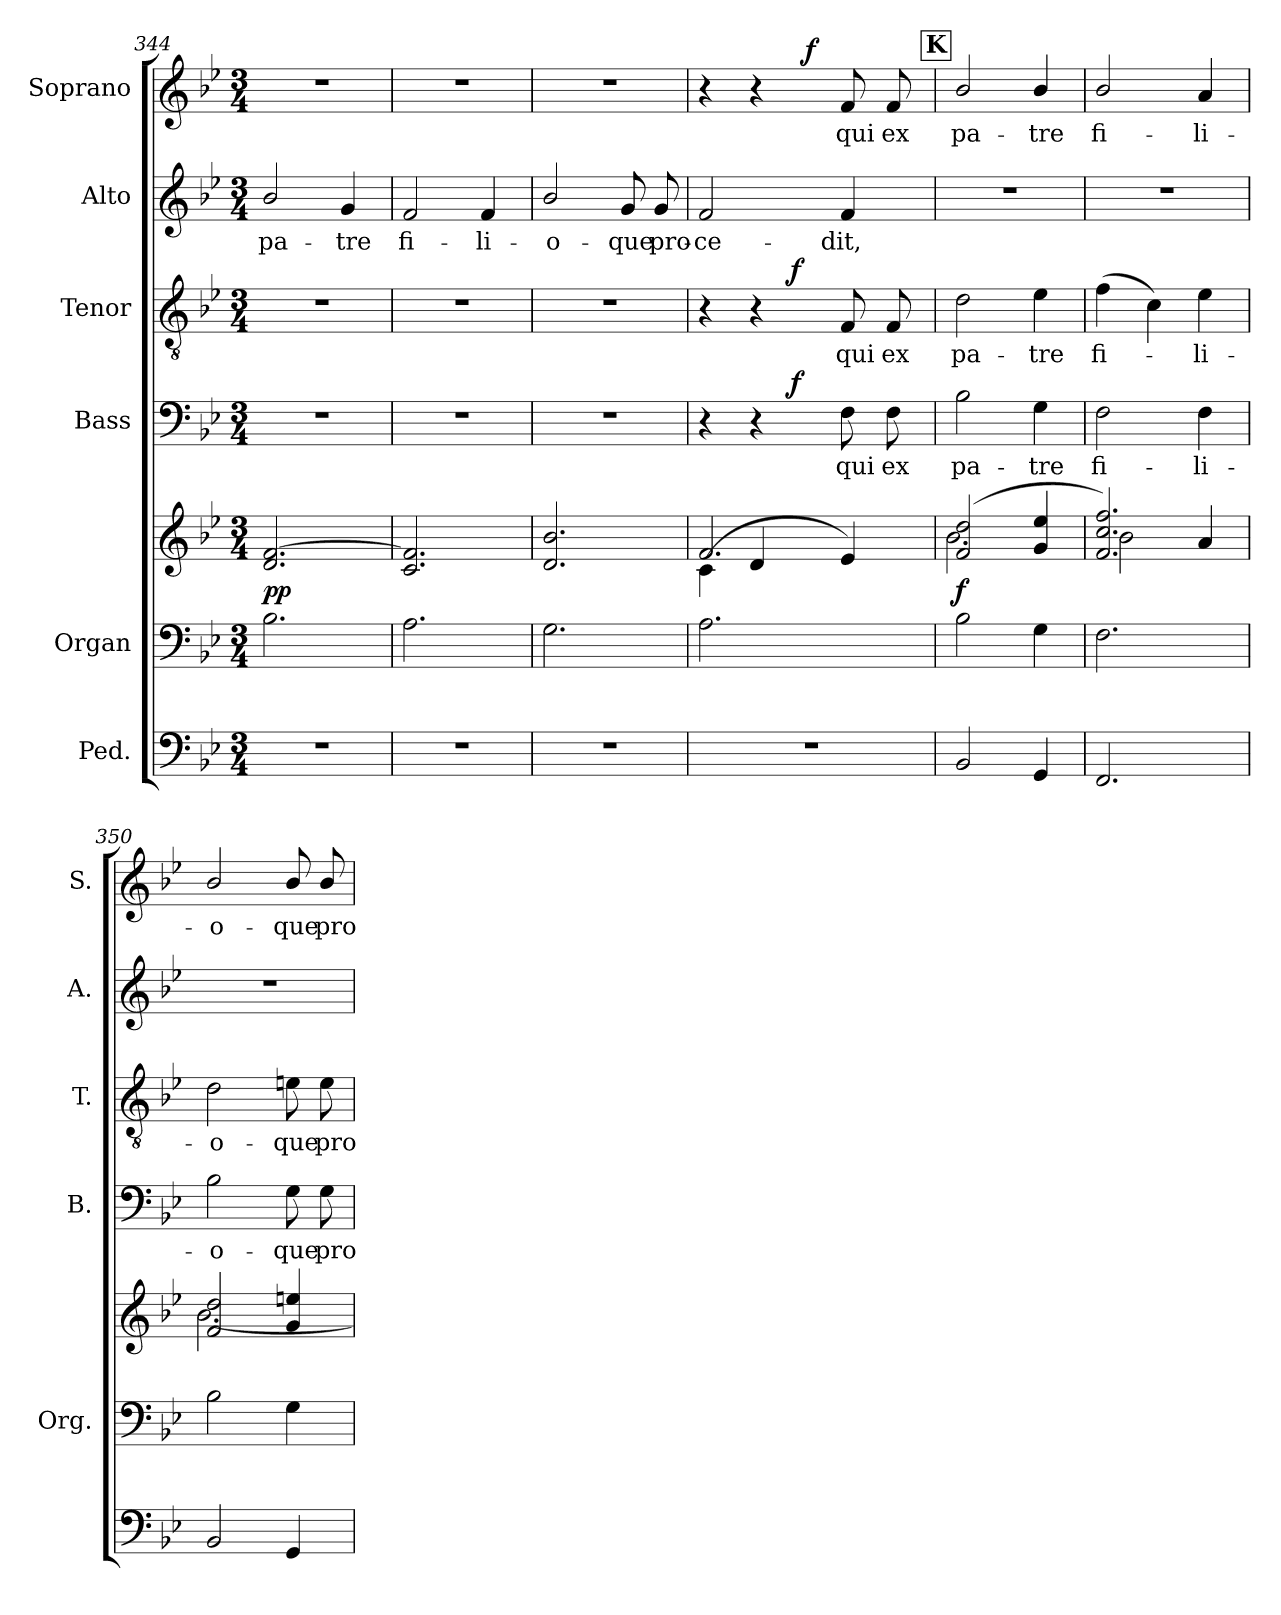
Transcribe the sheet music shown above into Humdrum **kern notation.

**kern	**kern	**kern	**dynam	**kern	**text	**dynam	**kern	**text	**dynam	**kern	**text	**kern	**text	**dynam
*part6	*part5	*part5	*part5	*part4	*part4	*part4	*part3	*part3	*part3	*part2	*part2	*part1	*part1	*part1
*staff7	*staff6	*staff5	*staff5/6	*staff4	*staff4	*staff4	*staff3	*staff3	*staff3	*staff2	*staff2	*staff1	*staff1	*staff1
*I"Ped.	*I"Organ	*	*	*I"Bass	*	*	*I"Tenor	*	*	*I"Alto	*	*I"Soprano	*	*
*	*I'Org.	*	*	*I'B.	*	*	*I'T.	*	*	*I'A.	*	*I'S.	*	*
*clefF4	*clefF4	*clefG2	*	*clefF4	*	*	*clefGv2	*	*	*clefG2	*	*clefG2	*	*
*	*	*	*	*	*	*	*ITrd7c12	*	*	*	*	*	*	*
*k[b-e-]	*k[b-e-]	*k[b-e-]	*	*k[b-e-]	*	*	*k[b-e-]	*	*	*k[b-e-]	*	*k[b-e-]	*	*
*B-:	*B-:	*B-:	*	*B-:	*	*	*B-:	*	*	*B-:	*	*B-:	*	*
*M3/4	*M3/4	*M3/4	*	*M3/4	*	*	*M3/4	*	*	*M3/4	*	*M3/4	*	*
=344	=344	=344	=344	=344	=344	=344	=344	=344	=344	=344	=344	=344	=344	=344
!LO:N:vis=1	!	!	!	!LO:N:vis=1	!	!	!LO:N:vis=1	!	!	!	!	!	!	!
!	!	!	!	!	!	!	!	!	!	!	!LO:LY:b:color=#000000	!LO:N:vis=1	!	!
2.r	2.B-i\	2.di/ [2.fi	pp	2.r	.	.	2.r	.	.	2b-i/	pa-	2.r	.	.
!	!	!	!	!	!	!	!	!	!	!	!LO:LY:b:color=#000000	!	!	!
.	.	.	.	.	.	.	.	.	.	4gi/	-tre	.	.	.
!!LO:LB:g=z
=345	=345	=345	=345	=345	=345	=345	=345	=345	=345	=345	=345	=345	=345	=345
!LO:N:vis=1	!	!	!	!LO:N:vis=1	!	!	!LO:N:vis=1	!	!	!	!	!	!	!
!	!	!	!	!	!	!	!	!	!	!	!LO:LY:b:color=#000000	!LO:N:vis=1	!	!
2.r	2.Ai\	2.ci/ 2.fi]	.	2.r	.	.	2.r	.	.	2fi/	fi-	2.r	.	.
!	!	!	!	!	!	!	!	!	!	!	!LO:LY:b:color=#000000	!	!	!
.	.	.	.	.	.	.	.	.	.	4fi/	-li-	.	.	.
=346	=346	=346	=346	=346	=346	=346	=346	=346	=346	=346	=346	=346	=346	=346
!LO:N:vis=1	!	!	!	!LO:N:vis=1	!	!	!LO:N:vis=1	!	!	!	!	!	!	!
!	!	!	!	!	!	!	!	!	!	!	!LO:LY:b:color=#000000	!LO:N:vis=1	!	!
2.r	2.Gi\	2.di/ 2.b-i	.	2.r	.	.	2.r	.	.	2b-i/	-o-	2.r	.	.
!	!	!	!	!	!	!	!	!	!	!	!LO:LY:b:color=#000000	!	!	!
.	.	.	.	.	.	.	.	.	.	8gi/	-que	.	.	.
!	!	!	!	!	!	!	!	!	!	!	!LO:LY:b:color=#000000	!	!	!
.	.	.	.	.	.	.	.	.	.	8gi/	pro-	.	.	.
=347	=347	=347	=347	=347	=347	=347	=347	=347	=347	=347	=347	=347	=347	=347
!LO:N:vis=1	!	!	!	!	!	!	!	!	!	!	!	!	!	!
*	*	*^	*	*	*	*	*	*	*	*	*	*	*	*
!	!	!	!	!	!	!	!	!	!	!	!	!LO:LY:b:color=#000000	!	!	!
*	*	*	*	*	*^	*	*	*^	*	*	*	*	*^	*	*
2.r	2.Ai\	2.fi/	(4ci\	.	4r	4ryy	.	.	4r	4ryy	.	.	2fi/	-ce-	4r	4ryy	.	.
.	.	.	4di/	.	4r	16ryy	.	.	4r	16ryy	.	.	.	.	4r	16ryy	.	.
.	.	.	.	.	.	32ryy	.	.	.	32ryy	.	.	.	.	.	32ryy	.	.
.	.	.	.	.	.	256ryy	.	.	.	256ryy	.	.	.	.	.	64ryy	.	.
.	.	.	.	.	.	1024ryy	.	.	.	1024ryy	.	.	.	.	.	.	.	.
.	.	.	.	.	.	4ryy	.	f	.	4ryy	.	f	.	.	.	.	.	.
.	.	.	.	.	.	.	.	.	.	.	.	.	.	.	.	128ryy	.	.
.	.	.	.	.	.	.	.	.	.	.	.	.	.	.	.	1024ryy	.	.
.	.	.	.	.	.	.	.	.	.	.	.	.	.	.	.	4ryy	.	f
!	!	!	!	!	!	!	!LO:LY:b:color=#000000	!	!	!	!	!	!	!	!	!	!	!
!	!	!	!	!	!	!	!	!	!	!	!LO:LY:b:color=#000000	!	!	!	!	!	!	!
!	!	!	!	!	!	!	!	!	!	!	!	!	!	!LO:LY:b:color=#000000	!	!	!	!
!	!	!	!	!	!	!	!	!	!	!	!	!	!	!	!	!	!LO:LY:b:color=#000000	!
.	.	.	4e-i/)	.	8Fi\	.	qui	.	8FFi/	.	qui	.	4fi/	-dit,	8fi/	.	qui	.
.	.	.	.	.	.	8ryy	.	.	.	8ryy	.	.	.	.	.	.	.	.
.	.	.	.	.	.	.	.	.	.	.	.	.	.	.	.	8ryy	.	.
!	!	!	!	!	!	!	!LO:LY:b:color=#000000	!	!	!	!	!	!	!	!	!	!	!
!	!	!	!	!	!	!	!	!	!	!	!LO:LY:b:color=#000000	!	!	!	!	!	!	!
!	!	!	!	!	!	!	!	!	!	!	!	!	!	!	!	!	!LO:LY:b:color=#000000	!
.	.	.	.	.	8Fi\	.	ex	.	8FFi/	.	ex	.	.	.	8fi/	.	ex	.
.	.	.	.	.	.	64ryy	.	.	.	64ryy	.	.	.	.	.	.	.	.
.	.	.	.	.	.	128ryy	.	.	.	128ryy	.	.	.	.	.	.	.	.
.	.	.	.	.	.	.	.	.	.	.	.	.	.	.	.	256..ryy	.	.
.	.	.	.	.	.	512.ryy	.	.	.	512.ryy	.	.	.	.	.	.	.	.
*	*	*	*	*	*v	*v	*	*	*	*	*	*	*	*	*v	*v	*	*
*	*	*	*	*	*	*	*	*v	*v	*	*	*	*	*	*	*
!!LO:REH:place=s1:B:color=#000000:enc=box:fs=17.1408:t=K
=348	=348	=348	=348	=348	=348	=348	=348	=348	=348	=348	=348	=348	=348	=348	=348
*	*	*	*	*	*^	*	*	*^	*	*	*	*	*^	*	*
!	!	!	!	!	!	!	!LO:LY:b:color=#000000	!	!	!	!	!	!	!	!	!	!	!
*	*	*	*	*	*v	*v	*	*	*	*	*	*	*	*	*v	*v	*	*
*	*	*	*	*	*	*	*	*v	*v	*	*	*	*	*	*	*
*	*	*	*	*	*^	*	*	*^	*	*	*	*	*^	*	*
!	!	!	!	!	!	!	!	!	!	!	!LO:LY:b:color=#000000	!	!LO:N:vis=1	!	!	!	!	!
*	*	*	*	*	*v	*v	*	*	*	*	*	*	*	*	*v	*v	*	*
*	*	*	*	*	*	*	*	*v	*v	*	*	*	*	*	*	*
*	*	*	*	*	*^	*	*	*^	*	*	*	*	*^	*	*
!	!	!	!	!	!	!	!	!	!	!	!	!	!	!	!	!	!LO:LY:b:color=#000000	!
*	*	*	*	*	*v	*v	*	*	*	*	*	*	*	*	*v	*v	*	*
*	*	*	*	*	*	*	*	*v	*v	*	*	*	*	*	*	*
2BB-i/	2B-i\	(2fi/ 2ddi	2.b-i\	f	2B-i\	pa-	.	2Di\	pa-	.	2.r	.	2b-i/	pa-	.
!	!	!	!	!	!	!LO:LY:b:color=#000000	!	!	!	!	!	!	!	!	!
!	!	!	!	!	!	!	!	!	!LO:LY:b:color=#000000	!	!	!	!	!	!
!	!	!	!	!	!	!	!	!	!	!	!	!	!	!LO:LY:b:color=#000000	!
4GGi/	4Gi\	4gi/ 4ee-i	.	.	4Gi\	-tre	.	4E-i\	-tre	.	.	.	4b-i/	-tre	.
=349	=349	=349	=349	=349	=349	=349	=349	=349	=349	=349	=349	=349	=349	=349	=349
!	!	!	!	!	!	!LO:LY:b:color=#000000	!	!	!	!	!	!	!	!	!
!	!	!	!	!	!	!	!	!	!LO:LY:b:color=#000000	!	!LO:N:vis=1	!	!	!	!
!	!	!	!	!	!	!	!	!	!	!	!	!	!	!LO:LY:b:color=#000000	!
2.FFi/	2.Fi\	2.fi/ 2.cci 2.ffi)	2b-i\	.	2Fi\	fi-	.	(4Fi\	fi-	.	2.r	.	2b-i/	fi-	.
.	.	.	.	.	.	.	.	4Ci\)	.	.	.	.	.	.	.
!	!	!	!	!	!	!LO:LY:b:color=#000000	!	!	!	!	!	!	!	!	!
!	!	!	!	!	!	!	!	!	!LO:LY:b:color=#000000	!	!	!	!	!	!
!	!	!	!	!	!	!	!	!	!	!	!	!	!	!LO:LY:b:color=#000000	!
.	.	.	4ai/	.	4Fi\	-li-	.	4E-i\	-li-	.	.	.	4ai/	-li-	.
=350	=350	=350	=350	=350	=350	=350	=350	=350	=350	=350	=350	=350	=350	=350	=350
!	!	!	!	!	!	!LO:LY:b:color=#000000	!	!	!	!	!	!	!	!	!
!	!	!	!	!	!	!	!	!	!LO:LY:b:color=#000000	!	!LO:N:vis=1	!	!	!	!
!	!	!	!	!	!	!	!	!	!	!	!	!	!	!LO:LY:b:color=#000000	!
2BB-i/	2B-i\	2fi/ 2ddi	[2.b-i\	.	2B-i\	-o-	.	2Di\	-o-	.	2.r	.	2b-i/	-o-	.
!	!	!	!	!	!	!LO:LY:b:color=#000000	!	!	!	!	!	!	!	!	!
!	!	!	!	!	!	!	!	!	!LO:LY:b:color=#000000	!	!	!	!	!	!
!	!	!	!	!	!	!	!	!	!	!	!	!	!	!LO:LY:b:color=#000000	!
4GGi/	4Gi\	4gi/ 4eeni	.	.	8Gi\	-que	.	8Eni\	-que	.	.	.	8b-i/	-que	.
!	!	!	!	!	!	!LO:LY:b:color=#000000	!	!	!	!	!	!	!	!	!
!	!	!	!	!	!	!	!	!	!LO:LY:b:color=#000000	!	!	!	!	!	!
!	!	!	!	!	!	!	!	!	!	!	!	!	!	!LO:LY:b:color=#000000	!
.	.	.	.	.	8Gi\	pro-	.	8Ei\	pro-	.	.	.	8b-i/	pro-	.
*	*	*v	*v	*	*	*	*	*	*	*	*	*	*	*	*
=	=	=	=	=	=	=	=	=	=	=	=	=	=	=
*-	*-	*-	*-	*-	*-	*-	*-	*-	*-	*-	*-	*-	*-	*-
